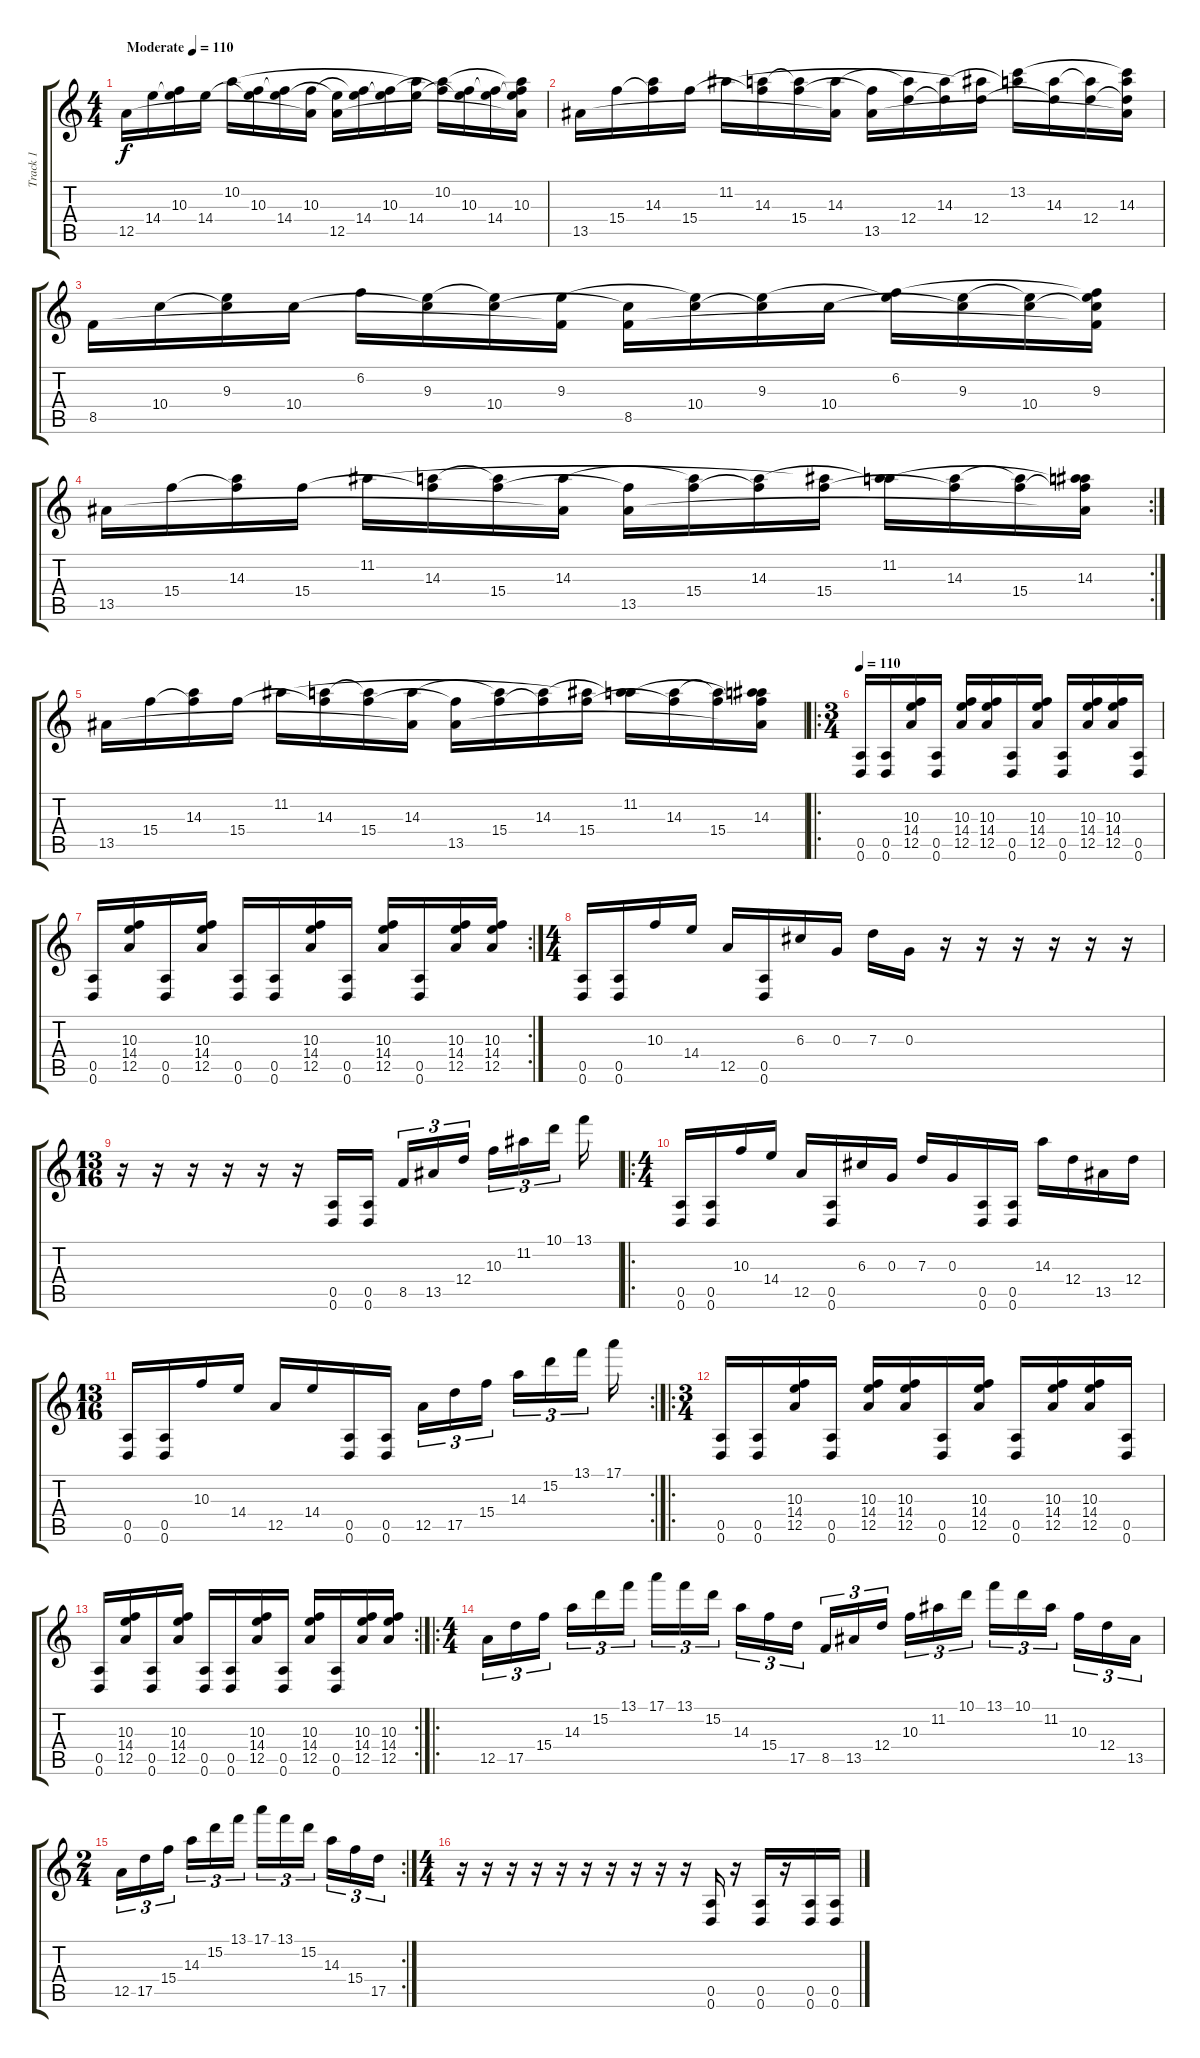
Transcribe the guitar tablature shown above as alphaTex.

\track ("Track 1" "Track 1") {instrument distortionguitar}
\staff {score tabs}
\tuning (E4 B3 G3 D3 A2 D2) {hide}
\ts (4 4)
\tempo (110 "Moderate")
\tempo 80
\tempo (110 "Moderate")
\clef g2
\ks c
12.5.16{dy f instrument electricguitarjazz} 14.4.16 (10.3 14.4{t}).16 14.4.16 10.2.16 (10.3 14.4{t}).16 (10.3{t} 14.4).16 (10.3 12.5{t}).16 (14.4{t} 12.5).16 (10.3{t} 14.4).16 (10.3 14.4{t}).16 (10.2{t} 14.4).16 (10.2 10.3{t}).16 (10.3 14.4{t}).16 (10.3{t} 14.4).16 (10.2{t} 10.3 14.4{t} 12.5{t}).16 |
13.5.16 15.4.16 (14.3 15.4{t}).16 15.4.16 11.2.16 (14.3 15.4{t}).16 (14.3{t} 15.4).16 (14.3 13.5{t}).16 (15.4{t} 13.5).16 (14.3{t} 12.4).16 (14.3 12.4{t}).16 (11.2{t} 12.4).16 (13.2 14.3{t}).16 (14.3 12.4{t}).16 (14.3{t} 12.4).16 (13.2{t} 14.3 12.4{t} 13.5{t}).16 |
8.5.16 10.4.16 (9.3 10.4{t}).16 10.4.16 6.2.16 (9.3 10.4{t}).16 (9.3{t} 10.4).16 (9.3 8.5{t}).16 (10.4{t} 8.5).16 (9.3{t} 10.4).16 (9.3 10.4{t}).16 10.4.16 (6.2 9.3{t}).16 (9.3 10.4{t}).16 (9.3{t} 10.4).16 (6.2{t} 9.3 10.4{t} 8.5{t}).16 |
\rc 2
13.5.16 15.4.16 (14.3 15.4{t}).16 15.4.16 11.2.16 (14.3 15.4{t}).16 (14.3{t} 15.4).16 (14.3 13.5{t}).16 (15.4{t} 13.5).16 (14.3{t} 15.4).16 (14.3 15.4{t}).16 (11.2{t} 15.4).16 (11.2 14.3{t}).16 (14.3 15.4{t}).16 (14.3{t} 15.4).16 (11.2{t} 14.3 15.4{t} 13.5{t}).16 |
13.5.16 15.4.16 (14.3 15.4{t}).16 15.4.16 11.2.16 (14.3 15.4{t}).16 (14.3{t} 15.4).16 (14.3 13.5{t}).16 (15.4{t} 13.5).16 (14.3{t} 15.4).16 (14.3 15.4{t}).16 (11.2{t} 15.4).16 (11.2 14.3{t}).16 (14.3 15.4{t}).16 (14.3{t} 15.4).16 (11.2{t} 14.3 15.4{t} 13.5{t}).16 |
\ro
\ts (3 4)
\tempo 100
\tempo 110
(0.5 0.6).16{instrument distortionguitar} (0.5 0.6).16 (10.3 14.4 12.5).16 (0.5 0.6).16 (10.3 14.4 12.5).16 (10.3 14.4 12.5).16 (0.5 0.6).16 (10.3 14.4 12.5).16 (0.5 0.6).16 (10.3 14.4 12.5).16 (10.3 14.4 12.5).16 (0.5 0.6).16 |
\rc 2
(0.5 0.6).16 (10.3 14.4 12.5).16 (0.5 0.6).16 (10.3 14.4 12.5).16 (0.5 0.6).16 (0.5 0.6).16 (10.3 14.4 12.5).16 (0.5 0.6).16 (10.3 14.4 12.5).16 (0.5 0.6).16 (10.3 14.4 12.5).16 (10.3 14.4 12.5).16 |
\ts (4 4)
(0.5 0.6).16 (0.5 0.6).16 10.3.16 14.4.16 12.5.16 (0.5 0.6).16 6.3.16 0.3.16 7.3.16 0.3.16 r.16 r.16 r.16 r.16 r.16 r.16 |
\ts (13 16)
r.16 r.16 r.16 r.16 r.16 r.16 (0.5 0.6).16 (0.5 0.6).16 8.5.16{tu (3 2)} 13.5.16{tu (3 2)} 12.4.16{tu (3 2)} 10.3.16{tu (3 2)} 11.2.16{tu (3 2)} 10.1.16{tu (3 2)} 13.1.16 |
\ro
\ts (4 4)
(0.5 0.6).16 (0.5 0.6).16 10.3.16 14.4.16 12.5.16 (0.5 0.6).16 6.3.16 0.3.16 7.3.16 0.3.16 (0.5 0.6).16 (0.5 0.6).16 14.3.16 12.4.16 13.5.16 12.4.16 |
\rc 2
\ts (13 16)
(0.5 0.6).16 (0.5 0.6).16 10.3.16 14.4.16 12.5.16 14.4.16 (0.5 0.6).16 (0.5 0.6).16 12.5.16{tu (3 2)} 17.5.16{tu (3 2)} 15.4.16{tu (3 2)} 14.3.16{tu (3 2)} 15.2.16{tu (3 2)} 13.1.16{tu (3 2)} 17.1.16 |
\ro
\ts (3 4)
(0.5 0.6).16 (0.5 0.6).16 (10.3 14.4 12.5).16 (0.5 0.6).16 (10.3 14.4 12.5).16 (10.3 14.4 12.5).16 (0.5 0.6).16 (10.3 14.4 12.5).16 (0.5 0.6).16 (10.3 14.4 12.5).16 (10.3 14.4 12.5).16 (0.5 0.6).16 |
\rc 2
(0.5 0.6).16 (10.3 14.4 12.5).16 (0.5 0.6).16 (10.3 14.4 12.5).16 (0.5 0.6).16 (0.5 0.6).16 (10.3 14.4 12.5).16 (0.5 0.6).16 (10.3 14.4 12.5).16 (0.5 0.6).16 (10.3 14.4 12.5).16 (10.3 14.4 12.5).16 |
\ro
\ts (4 4)
12.5.16{tu (3 2)} 17.5.16{tu (3 2)} 15.4.16{tu (3 2) beam splitsecondary} 14.3.16{tu (3 2)} 15.2.16{tu (3 2)} 13.1.16{tu (3 2)} 17.1.16{tu (3 2)} 13.1.16{tu (3 2)} 15.2.16{tu (3 2) beam splitsecondary} 14.3.16{tu (3 2)} 15.4.16{tu (3 2)} 17.5.16{tu (3 2)} 8.5.16{tu (3 2)} 13.5.16{tu (3 2)} 12.4.16{tu (3 2) beam splitsecondary} 10.3.16{tu (3 2)} 11.2.16{tu (3 2)} 10.1.16{tu (3 2)} 13.1.16{tu (3 2)} 10.1.16{tu (3 2)} 11.2.16{tu (3 2) beam splitsecondary} 10.3.16{tu (3 2)} 12.4.16{tu (3 2)} 13.5.16{tu (3 2)} |
\rc 2
\ts (2 4)
12.5.16{tu (3 2)} 17.5.16{tu (3 2)} 15.4.16{tu (3 2) beam splitsecondary} 14.3.16{tu (3 2)} 15.2.16{tu (3 2)} 13.1.16{tu (3 2)} 17.1.16{tu (3 2)} 13.1.16{tu (3 2)} 15.2.16{tu (3 2) beam splitsecondary} 14.3.16{tu (3 2)} 15.4.16{tu (3 2)} 17.5.16{tu (3 2)} |
\ts (4 4)
r.16 r.16 r.16 r.16 r.16 r.16 r.16 r.16 r.16 r.16 (0.5 0.6).16 r.16 (0.5 0.6).16 r.16 (0.5 0.6).16 (0.5 0.6).16
